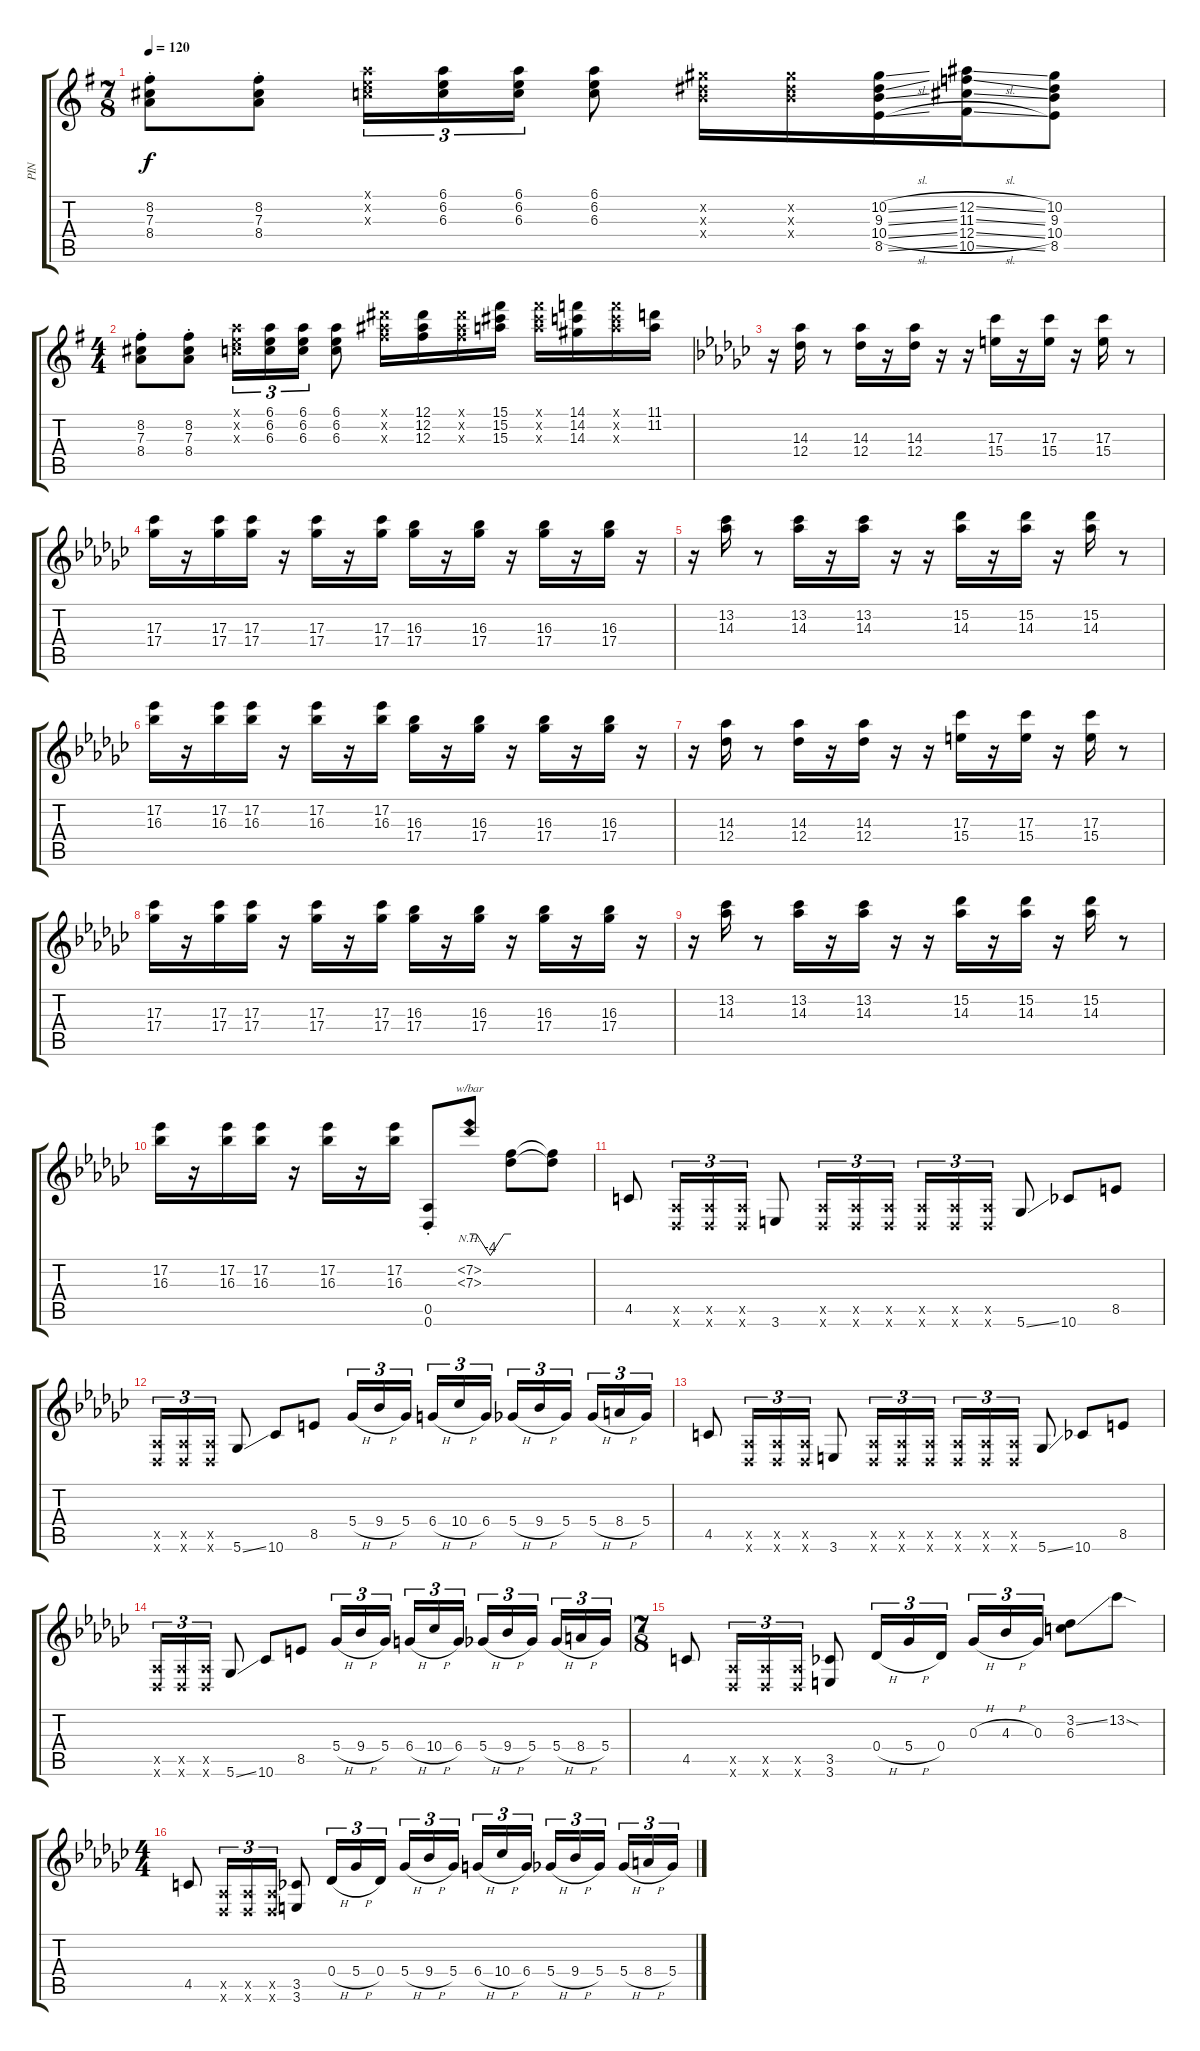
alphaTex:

\track ("PIN" "PIN") {instrument distortionguitar}
\staff {score tabs}
\tuning (Eb4 Bb3 Gb3 Db3 Ab2 Db2) {hide}
\ts (7 8)
\tempo 120
\clef g2
\ks g
(8.2{st} 7.3{st} 8.4{st}).8{dy f instrument distortionguitar} (8.2{st} 7.3{st} 8.4{st}).8 (6.1{x} 6.2{x} 6.3{x}).16{tu (3 2)} (6.1 6.2 6.3).16{tu (3 2)} (6.1 6.2 6.3).16{tu (3 2)} (6.1 6.2 6.3).8 (10.2{x} 9.3{x} 10.4{x}).16 (10.2{x} 9.3{x} 10.4{x}).16 (10.2{sl} 9.3{sl} 10.4{sl} 8.5{sl}).16 (12.2{sl} 11.3{sl} 12.4{sl} 10.5{sl}).16 (10.2 9.3 10.4 8.5).8 |
\ts (4 4)
(8.2{st} 7.3{st} 8.4{st}).8 (8.2{st} 7.3{st} 8.4{st}).8 (6.1{x} 6.2{x} 6.3{x}).16{tu (3 2)} (6.1 6.2 6.3).16{tu (3 2)} (6.1 6.2 6.3).16{tu (3 2)} (6.1 6.2 6.3).8 (12.1{x} 12.2{x} 12.3{x}).16 (12.1 12.2 12.3).16 (12.1{x} 12.2{x} 12.3{x}).16 (15.1 15.2 15.3).16 (15.1{x} 15.2{x} 15.3{x}).16 (14.1 14.2 14.3).16 (14.1{x} 14.2{x} 15.3{x}).16 (11.1 11.2).16 |
\ks gb
r.16 (14.3 12.4).16 r.8 (14.3 12.4).16 r.16 (14.3 12.4).16 r.16 r.16 (17.3 15.4).16 r.16 (17.3 15.4).16 r.16 (17.3 15.4).16 r.8 |
(17.3 17.4).16 r.16 (17.3 17.4).16 (17.3 17.4).16 r.16 (17.3 17.4).16 r.16 (17.3 17.4).16 (16.3 17.4).16 r.16 (16.3 17.4).16 r.16 (16.3 17.4).16 r.16 (16.3 17.4).16 r.16 |
r.16 (13.2 14.3).16 r.8 (13.2 14.3).16 r.16 (13.2 14.3).16 r.16 r.16 (15.2 14.3).16 r.16 (15.2 14.3).16 r.16 (15.2 14.3).16 r.8 |
(17.2 16.3).16 r.16 (17.2 16.3).16 (17.2 16.3).16 r.16 (17.2 16.3).16 r.16 (17.2 16.3).16 (16.3 17.4).16 r.16 (16.3 17.4).16 r.16 (16.3 17.4).16 r.16 (16.3 17.4).16 r.16 |
r.16 (14.3 12.4).16 r.8 (14.3 12.4).16 r.16 (14.3 12.4).16 r.16 r.16 (17.3 15.4).16 r.16 (17.3 15.4).16 r.16 (17.3 15.4).16 r.8 |
(17.3 17.4).16 r.16 (17.3 17.4).16 (17.3 17.4).16 r.16 (17.3 17.4).16 r.16 (17.3 17.4).16 (16.3 17.4).16 r.16 (16.3 17.4).16 r.16 (16.3 17.4).16 r.16 (16.3 17.4).16 r.16 |
r.16 (13.2 14.3).16 r.8 (13.2 14.3).16 r.16 (13.2 14.3).16 r.16 r.16 (15.2 14.3).16 r.16 (15.2 14.3).16 r.16 (15.2 14.3).16 r.8 |
(17.2 16.3).16 r.16 (17.2 16.3).16 (17.2 16.3).16 r.16 (17.2 16.3).16 r.16 (17.2 16.3).16 (0.5{st} 0.6{st}).8 (7.2{nh} 7.3{nh}).8{tbe (custom default 0 0 10 0 30 -16 50 0 60 0)} (7.2{t} 7.3{t}).8 (7.2{t} 7.3{t}).8 |
4.5.8 (0.5{x} 0.6{x}).16{tu (3 2)} (0.5{x} 0.6{x}).16{tu (3 2)} (0.5{x} 0.6{x}).16{tu (3 2)} 3.6.8 (0.5{x} 0.6{x}).16{tu (3 2)} (0.5{x} 0.6{x}).16{tu (3 2)} (0.5{x} 0.6{x}).16{tu (3 2)} (0.5{x} 0.6{x}).16{tu (3 2)} (0.5{x} 0.6{x}).16{tu (3 2)} (0.5{x} 0.6{x}).16{tu (3 2)} 5.6{ss}.8 10.6.8 8.5.8 |
(0.5{x} 0.6{x}).16{tu (3 2)} (0.5{x} 0.6{x}).16{tu (3 2)} (0.5{x} 0.6{x}).16{tu (3 2)} 5.6{ss}.8 10.6.8 8.5.8 5.4{h}.16{tu (3 2)} 9.4{h}.16{tu (3 2)} 5.4.16{tu (3 2) beam splitsecondary} 6.4{h}.16{tu (3 2)} 10.4{h}.16{tu (3 2)} 6.4.16{tu (3 2)} 5.4{h}.16{tu (3 2)} 9.4{h}.16{tu (3 2)} 5.4.16{tu (3 2) beam splitsecondary} 5.4{h}.16{tu (3 2)} 8.4{h}.16{tu (3 2)} 5.4.16{tu (3 2)} |
4.5.8 (0.5{x} 0.6{x}).16{tu (3 2)} (0.5{x} 0.6{x}).16{tu (3 2)} (0.5{x} 0.6{x}).16{tu (3 2)} 3.6.8 (0.5{x} 0.6{x}).16{tu (3 2)} (0.5{x} 0.6{x}).16{tu (3 2)} (0.5{x} 0.6{x}).16{tu (3 2)} (0.5{x} 0.6{x}).16{tu (3 2)} (0.5{x} 0.6{x}).16{tu (3 2)} (0.5{x} 0.6{x}).16{tu (3 2)} 5.6{ss}.8 10.6.8 8.5.8 |
(0.5{x} 0.6{x}).16{tu (3 2)} (0.5{x} 0.6{x}).16{tu (3 2)} (0.5{x} 0.6{x}).16{tu (3 2)} 5.6{ss}.8 10.6.8 8.5.8 5.4{h}.16{tu (3 2)} 9.4{h}.16{tu (3 2)} 5.4.16{tu (3 2) beam splitsecondary} 6.4{h}.16{tu (3 2)} 10.4{h}.16{tu (3 2)} 6.4.16{tu (3 2)} 5.4{h}.16{tu (3 2)} 9.4{h}.16{tu (3 2)} 5.4.16{tu (3 2) beam splitsecondary} 5.4{h}.16{tu (3 2)} 8.4{h}.16{tu (3 2)} 5.4.16{tu (3 2)} |
\ts (7 8)
4.5.8 (0.5{x} 0.6{x}).16{tu (3 2)} (0.5{x} 0.6{x}).16{tu (3 2)} (0.5{x} 0.6{x}).16{tu (3 2)} (3.5 3.6).8 0.4{h}.16{tu (3 2)} 5.4{h}.16{tu (3 2)} 0.4.16{tu (3 2)} 0.3{h}.16{tu (3 2)} 4.3{h}.16{tu (3 2)} 0.3.16{tu (3 2)} (3.2{ss} 6.3).8 13.2{sod}.8 |
\ts (4 4)
4.5.8 (0.5{x} 0.6{x}).16{tu (3 2)} (0.5{x} 0.6{x}).16{tu (3 2)} (0.5{x} 0.6{x}).16{tu (3 2)} (3.5 3.6).8 0.4{h}.16{tu (3 2)} 5.4{h}.16{tu (3 2)} 0.4.16{tu (3 2)} 5.4{h}.16{tu (3 2)} 9.4{h}.16{tu (3 2)} 5.4.16{tu (3 2) beam splitsecondary} 6.4{h}.16{tu (3 2)} 10.4{h}.16{tu (3 2)} 6.4.16{tu (3 2)} 5.4{h}.16{tu (3 2)} 9.4{h}.16{tu (3 2)} 5.4.16{tu (3 2) beam splitsecondary} 5.4{h}.16{tu (3 2)} 8.4{h}.16{tu (3 2)} 5.4.16{tu (3 2)}
